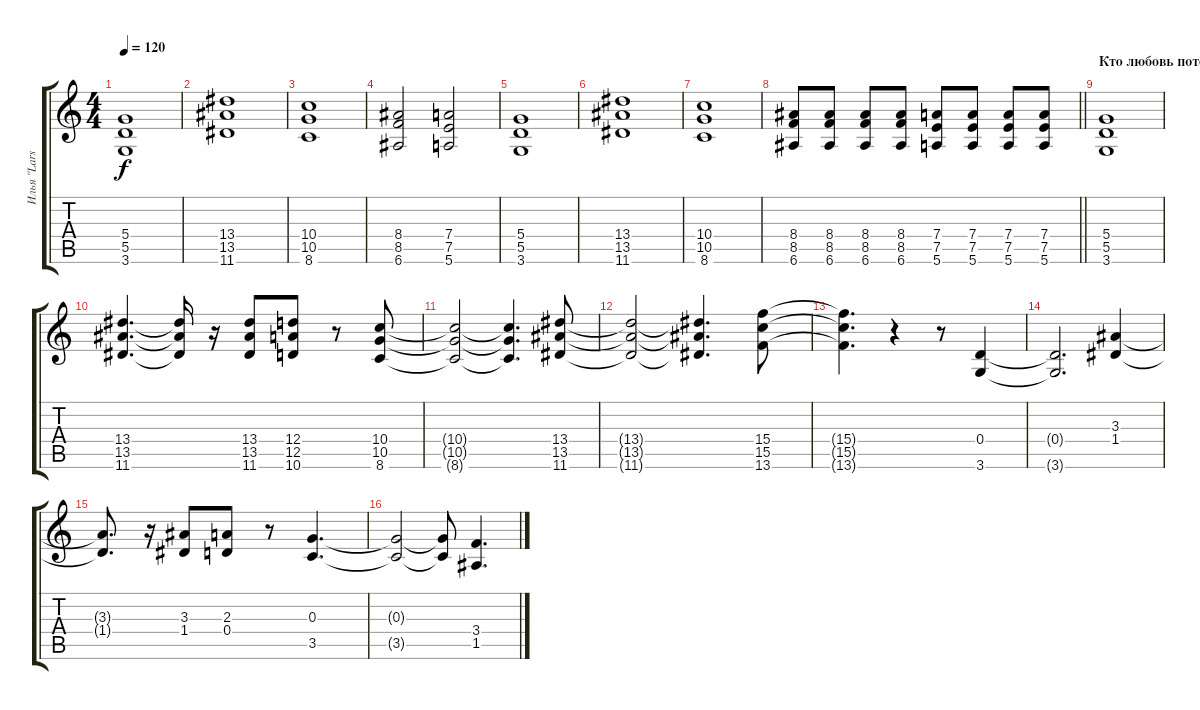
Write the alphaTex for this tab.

\track ("Илья \"Lars\" Мамонтов       (Гитара)" "Илья \"Lars") {instrument acousticguitarsteel}
\staff {score tabs}
\tuning (E4 B3 G3 D3 A2 E2) {hide}
\ts (4 4)
\tempo 120
\clef g2
\ks c
(5.4 5.5 3.6).1{dy f} |
(13.4 13.5 11.6).1 |
(10.4 10.5 8.6).1 |
(8.4 8.5 6.6).2 (7.4 7.5 5.6).2 |
(5.4 5.5 3.6).1 |
(13.4 13.5 11.6).1 |
(10.4 10.5 8.6).1 |
\barLineRight lightlight
(8.4 8.5 6.6).8 (8.4 8.5 6.6).8 (8.4 8.5 6.6).8 (8.4 8.5 6.6).8 (7.4 7.5 5.6).8 (7.4 7.5 5.6).8 (7.4 7.5 5.6).8 (7.4 7.5 5.6).8 |
\section ("" "Кто любовь потерял - ...")
(5.4 5.5 3.6).1 |
(13.4 13.5 11.6).4{d} (13.4{t} 13.5{t} 11.6{t}).16 r.16 (13.4 13.5 11.6).8 (12.4 12.5 10.6).8 r.8 (10.4 10.5 8.6).8 |
(10.4{t} 10.5{t} 8.6{t}).2 (10.4{t} 10.5{t} 8.6{t}).4{d} (13.4 13.5 11.6).8 |
(13.4{t} 13.5{t} 11.6{t}).2 (13.4{t} 13.5{t} 11.6{t}).4{d} (15.4 15.5 13.6).8 |
(15.4{t} 15.5{t} 13.6{t}).4{d} r.4 r.8 (0.4 3.6).4 |
(0.4{t} 3.6{t}).2{d} (3.3 1.4).4 |
(3.3{t} 1.4{t}).8{d} r.16 (3.3 1.4).8 (2.3 0.4).8 r.8 (0.3 3.5).4{d} |
(0.3{t} 3.5{t}).2 (0.3{t} 3.5{t}).8 (3.4 1.5).4{d}
